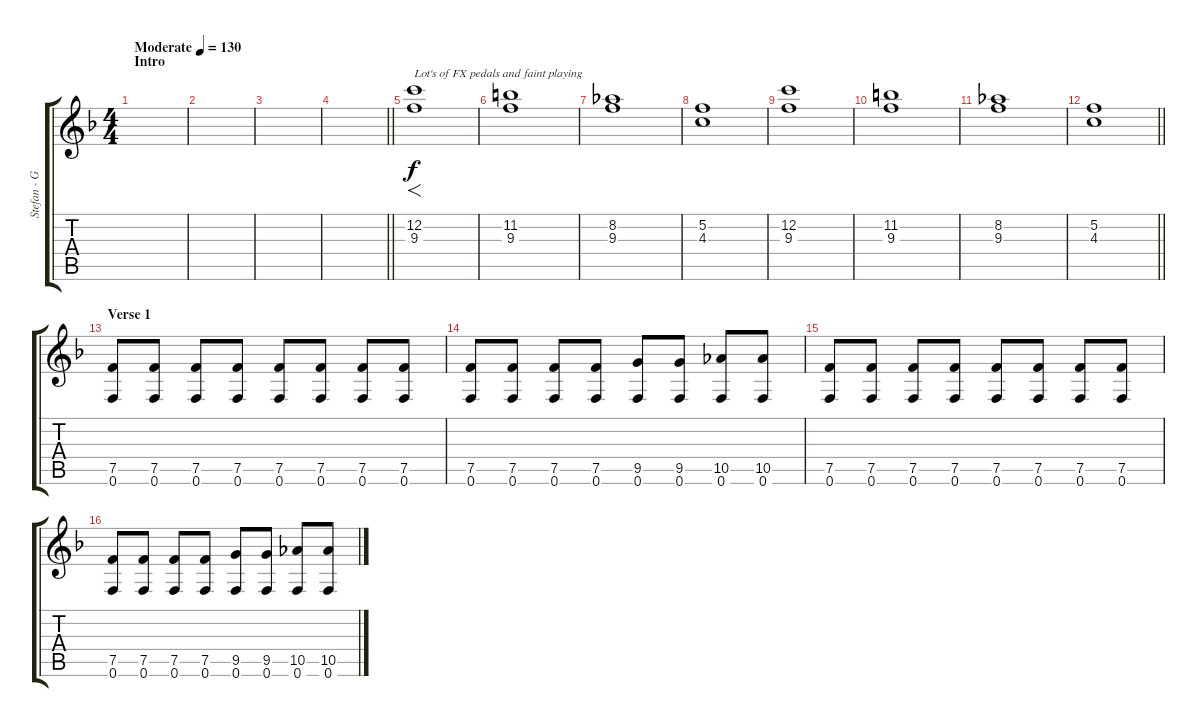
\track ("Stefan - Guitar" "Stefan - G") {instrument overdrivenguitar}
\staff {score tabs}
\tuning (F4 C4 Ab3 Eb3 Bb2 F2) {hide}
\ts (4 4)
\section ("" "Intro")
\tempo (130 "Moderate")
\clef g2
\ks f
|
|
|
\barLineRight lightlight
|
(12.2 9.3).1{f txt "Lot's of FX pedals and faint playing"} |
(11.2 9.3).1 |
(8.2 9.3).1 |
(5.2 4.3).1 |
(12.2 9.3).1 |
(11.2 9.3).1 |
(8.2 9.3).1 |
\barLineRight lightlight
(5.2 4.3).1 |
\section ("" "Verse 1")
(7.5 0.6).8 (7.5 0.6).8 (7.5 0.6).8 (7.5 0.6).8 (7.5 0.6).8 (7.5 0.6).8 (7.5 0.6).8 (7.5 0.6).8 |
(7.5 0.6).8 (7.5 0.6).8 (7.5 0.6).8 (7.5 0.6).8 (9.5 0.6).8 (9.5 0.6).8 (10.5 0.6).8 (10.5 0.6).8 |
(7.5 0.6).8 (7.5 0.6).8 (7.5 0.6).8 (7.5 0.6).8 (7.5 0.6).8 (7.5 0.6).8 (7.5 0.6).8 (7.5 0.6).8 |
(7.5 0.6).8 (7.5 0.6).8 (7.5 0.6).8 (7.5 0.6).8 (9.5 0.6).8 (9.5 0.6).8 (10.5 0.6).8 (10.5 0.6).8
